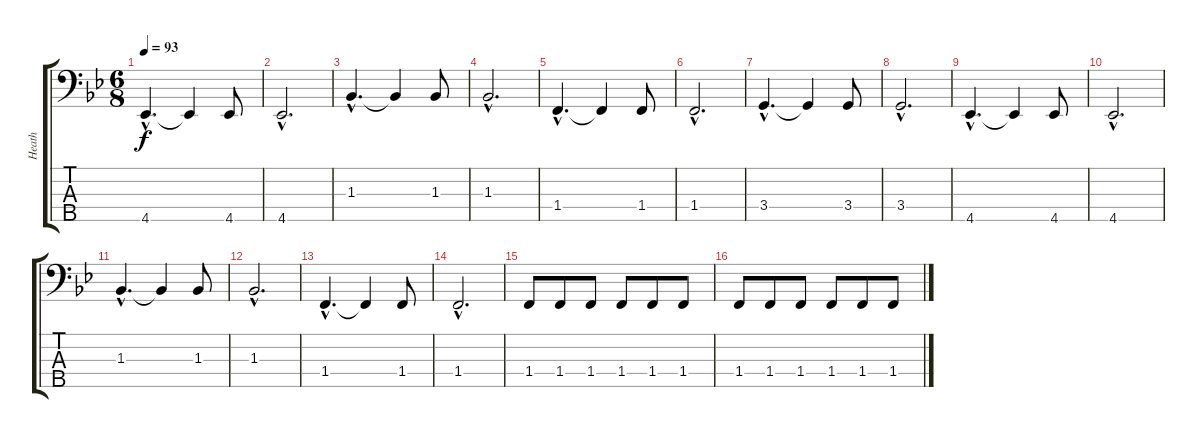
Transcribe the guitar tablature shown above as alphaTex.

\track ("Heath" "Heath") {instrument electricbassfinger}
\staff {score tabs}
\tuning (G2 D2 A1 E1 B0) {hide}
\ts (6 8)
\tempo 93
\clef f4
\ks bb
4.5{hac}.4{d dy f} 4.5{t}.4 4.5.8 |
4.5{hac}.2{d} |
1.3{hac}.4{d} 1.3{t}.4 1.3.8 |
1.3{hac}.2{d} |
1.4{hac}.4{d} 1.4{t}.4 1.4.8 |
1.4{hac}.2{d} |
3.4{hac}.4{d} 3.4{t}.4 3.4.8 |
3.4{hac}.2{d} |
4.5{hac}.4{d} 4.5{t}.4 4.5.8 |
4.5{hac}.2{d} |
1.3{hac}.4{d} 1.3{t}.4 1.3.8 |
1.3{hac}.2{d} |
1.4{hac}.4{d} 1.4{t}.4 1.4.8 |
1.4{hac}.2{d} |
1.4.8 1.4.8 1.4.8 1.4.8 1.4.8 1.4.8 |
1.4.8 1.4.8 1.4.8 1.4.8 1.4.8 1.4.8
